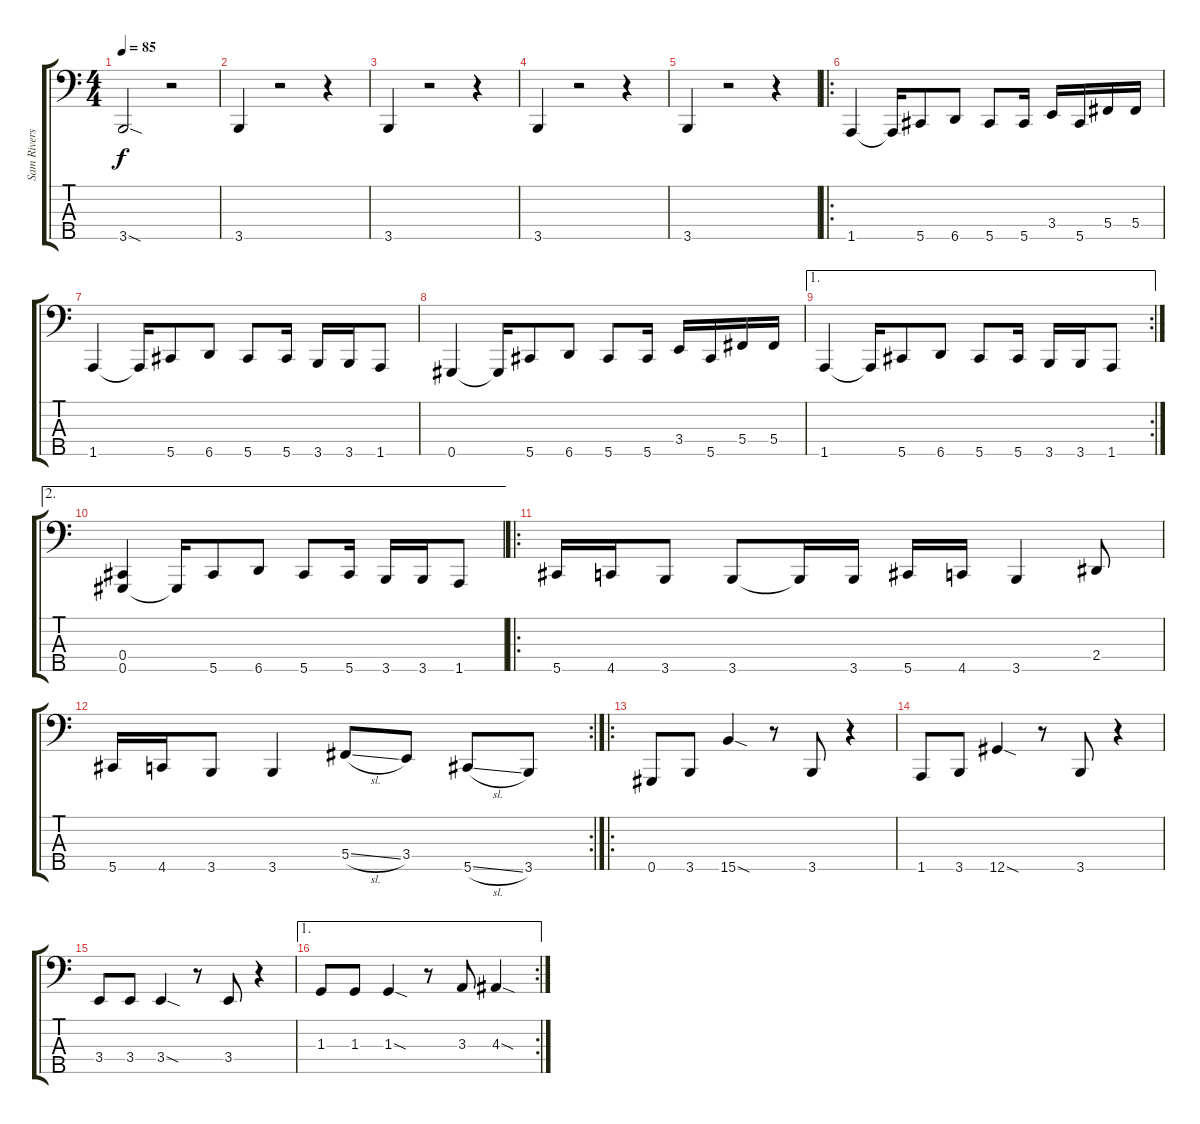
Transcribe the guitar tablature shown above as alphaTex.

\track ("Sam Rivers" "Sam Rivers") {instrument electricbassfinger}
\staff {score tabs}
\tuning (E2 B1 Gb1 Db1 Ab0) {hide}
\ts (4 4)
\tempo 85
\clef f4
\ks c
3.5{sod}.2{dy f} r.2 |
3.5.4 r.2 r.4 |
3.5.4 r.2 r.4 |
3.5.4 r.2 r.4 |
3.5.4 r.2 r.4 |
\ro
1.5.4 1.5{t}.16 5.5.8 6.5.8 5.5.8 5.5.16 3.4.16 5.5.16 5.4.16 5.4.16 |
1.5.4 1.5{t}.16 5.5.8 6.5.8 5.5.8 5.5.16 3.5.16 3.5.16 1.5.8 |
0.5.4 0.5{t}.16 5.5.8 6.5.8 5.5.8 5.5.16 3.4.16 5.5.16 5.4.16 5.4.16 |
\ae 1
\rc 2
1.5.4 1.5{t}.16 5.5.8 6.5.8 5.5.8 5.5.16 3.5.16 3.5.16 1.5.8 |
\ae 2
(0.4 0.5).4 0.5{t}.16 5.5.8 6.5.8 5.5.8 5.5.16 3.5.16 3.5.16 1.5.8 |
\ro
5.5.16 4.5.16 3.5.8 3.5.8 3.5{t}.16 3.5.16 5.5.16 4.5.16 3.5.4 2.4.8 |
\rc 2
5.5.16 4.5.16 3.5.8 3.5.4 5.4{sl}.8 3.4.8 5.5{sl}.8 3.5.8 |
\ro
0.5.8 3.5.8 15.5{sod}.4 r.8 3.5.8 r.4 |
1.5.8 3.5.8 12.5{sod}.4 r.8 3.5.8 r.4 |
3.4.8 3.4.8 3.4{sod}.4 r.8 3.4.8 r.4 |
\ae 1
\rc 2
1.3.8 1.3.8 1.3{sod}.4 r.8 3.3.8 4.3{sod}.4{txt ""}
